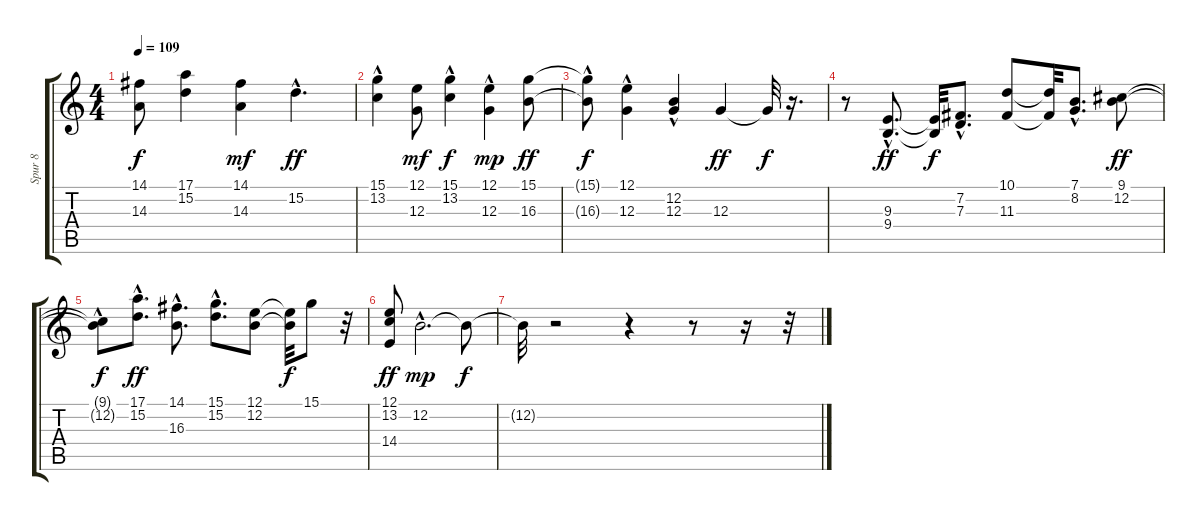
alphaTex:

\track ("Spur 8" "Spur 8") {instrument acousticgrandpiano}
\staff {score tabs}
\tuning (E4 B3 G3 D3 A2 E2) {hide}
\ts (4 4)
\tempo 109
\clef g2
\ks c
(14.1{t} 14.3{t}).8{dy f} (17.1 15.2).4 (14.1 14.3).4{dy mf} 15.2{hac}.4{d dy ff} |
(15.1{hac} 13.2).4 (12.1 12.3).8{dy mf} (15.1{hac} 13.2).4{dy f} (12.1{hac} 12.3).4{dy mp} (15.1 16.3).8{dy ff} |
(15.1{hac t} 16.3{t}).8{dy f} (12.1 12.3{hac}).4 (12.2 12.3{hac}).4 12.3.4{dy ff} 12.3{t}.32{dy f} r.16{d} |
r.8 (9.3{hac} 9.4{hac}).8{d dy ff} (9.3{t} 9.4{t}).32{dy f} (7.2{hac} 7.3{hac}).8{d} (10.1 11.3).8 (10.1{t} 11.3{t}).32 (7.1{hac} 8.2{hac}).8{d} (9.1 12.2).8{dy ff} |
(9.1{t} 12.2{hac t}).8{dy f} (17.1{hac} 15.2{hac}).8{d dy ff} (14.1{hac} 16.3).8{d} (15.1{hac} 15.2{hac}).8{d} (12.1 12.2).8 (12.1{t} 12.2{t}).32{dy f} 15.1.8 r.32 |
(12.1 13.2 14.4).8{dy ff} 12.2{hac}.2{d dy mp} 12.2{t}.8{dy f} |
12.2{t}.32 r.2 r.4 r.8 r.16 r.32
